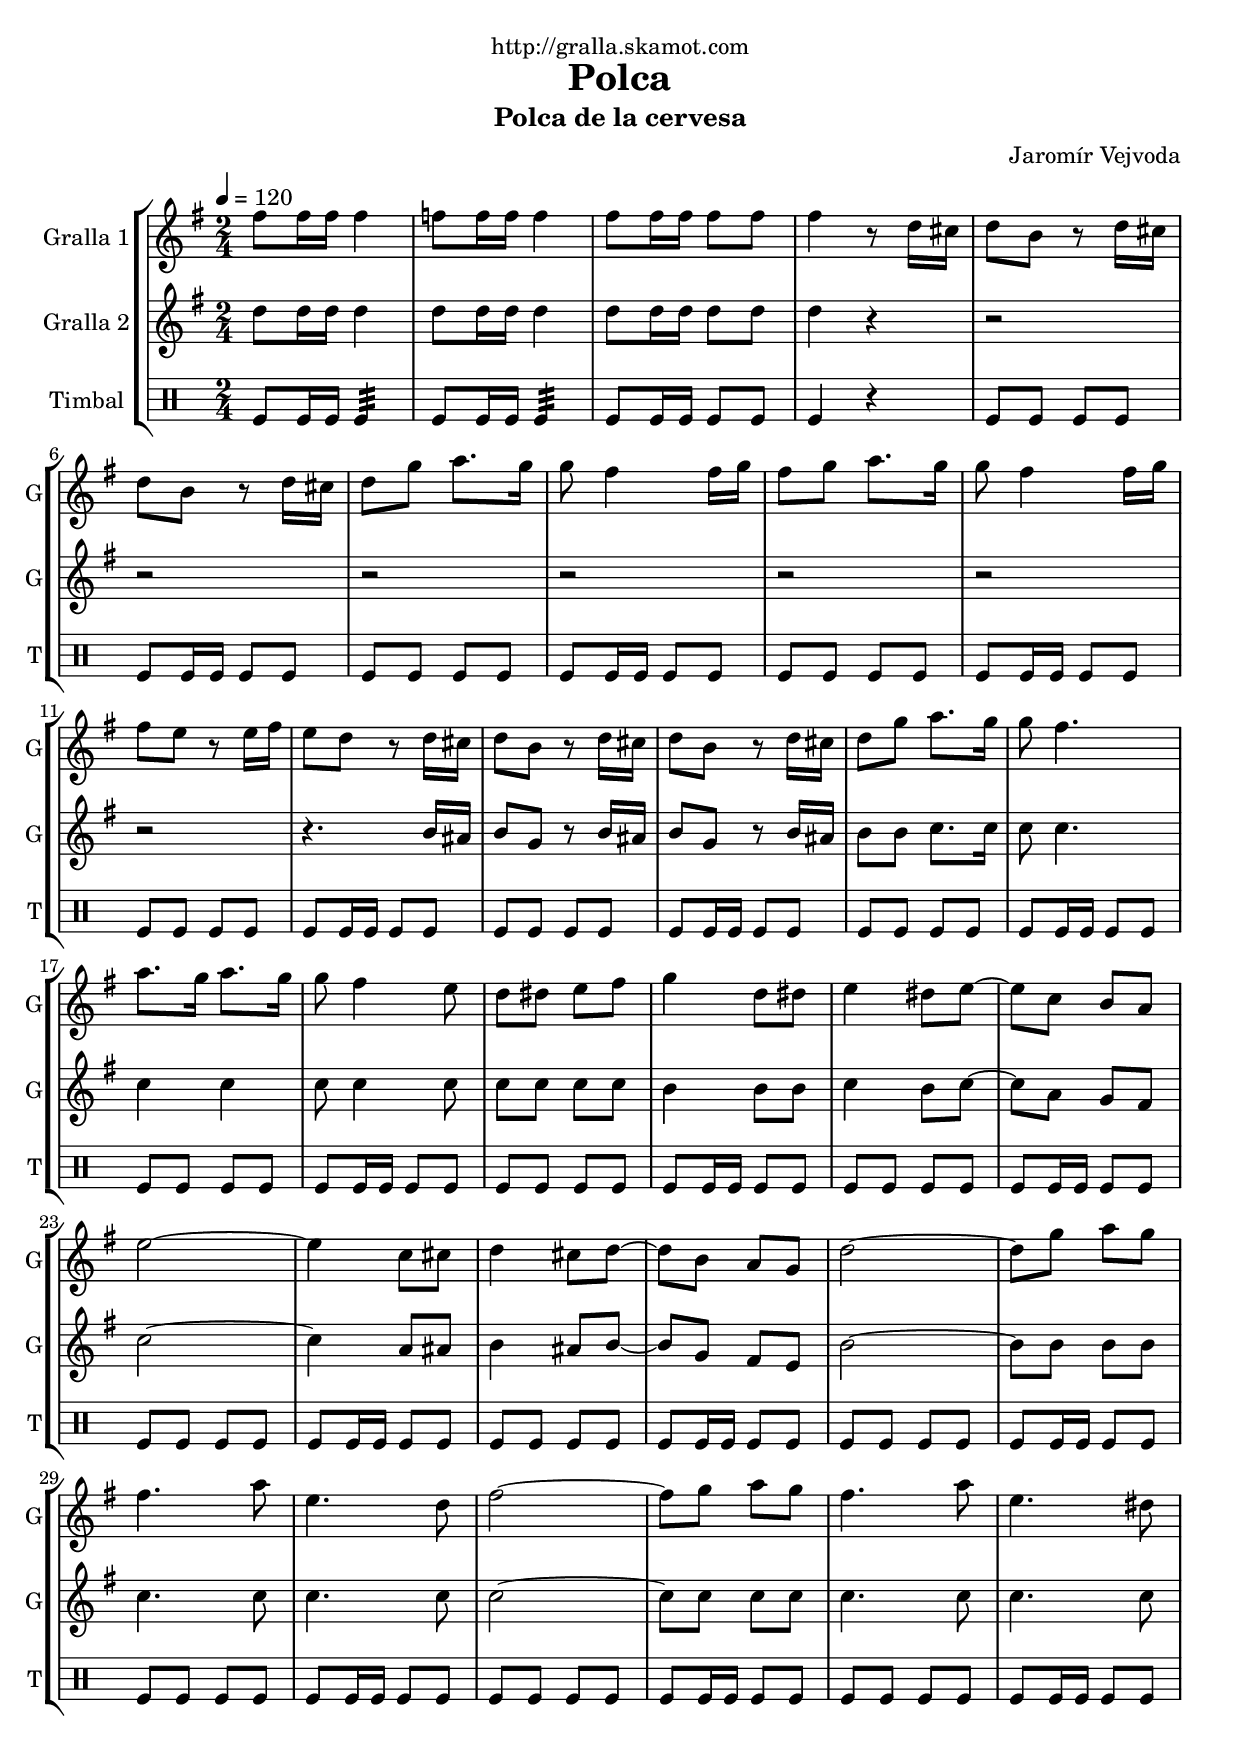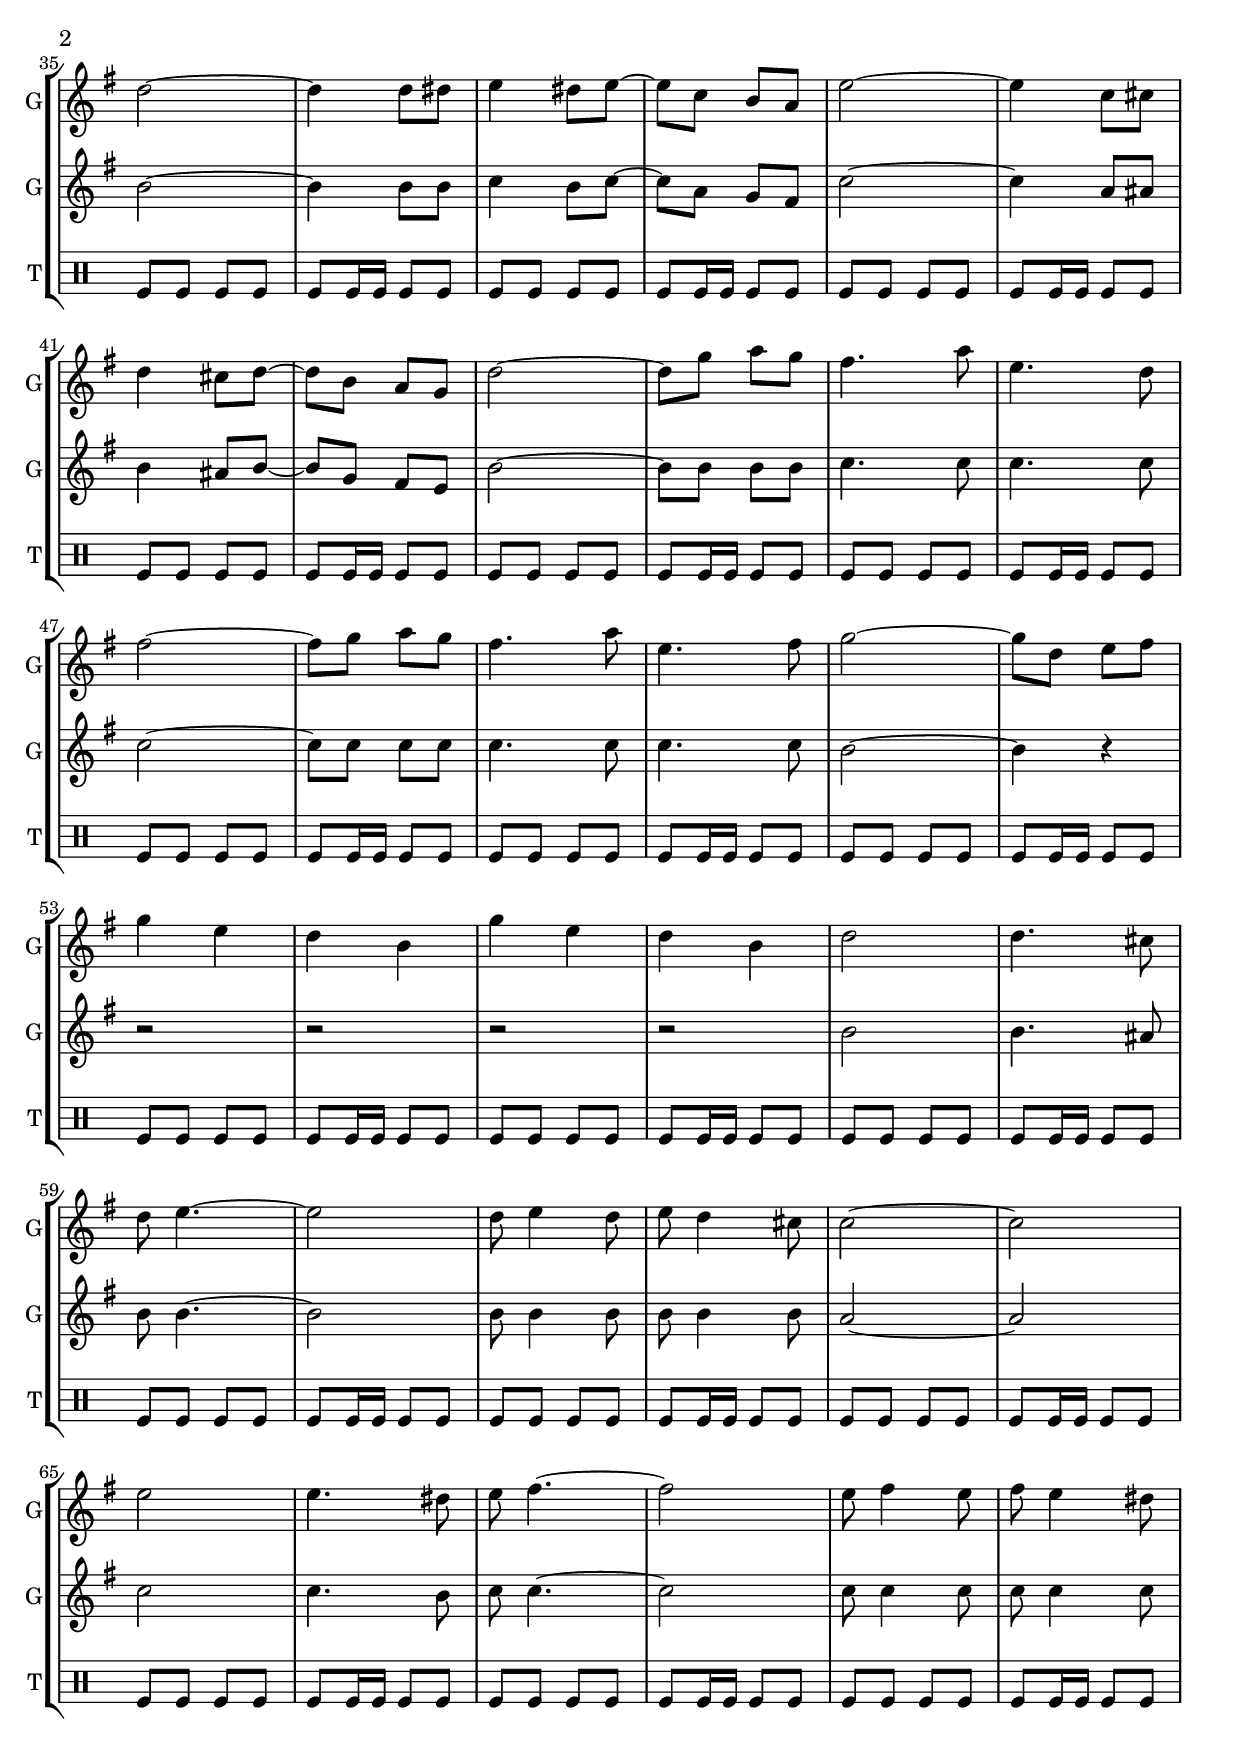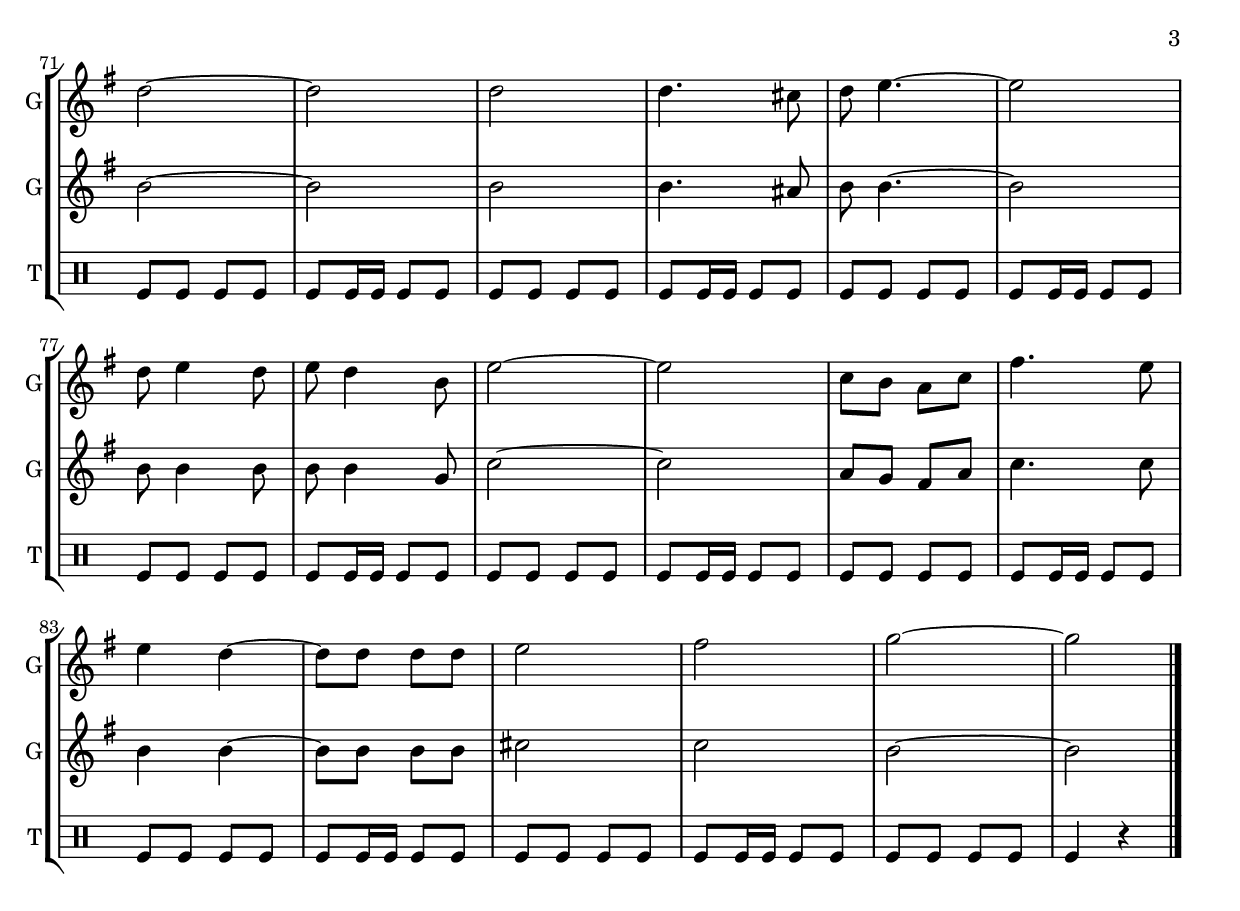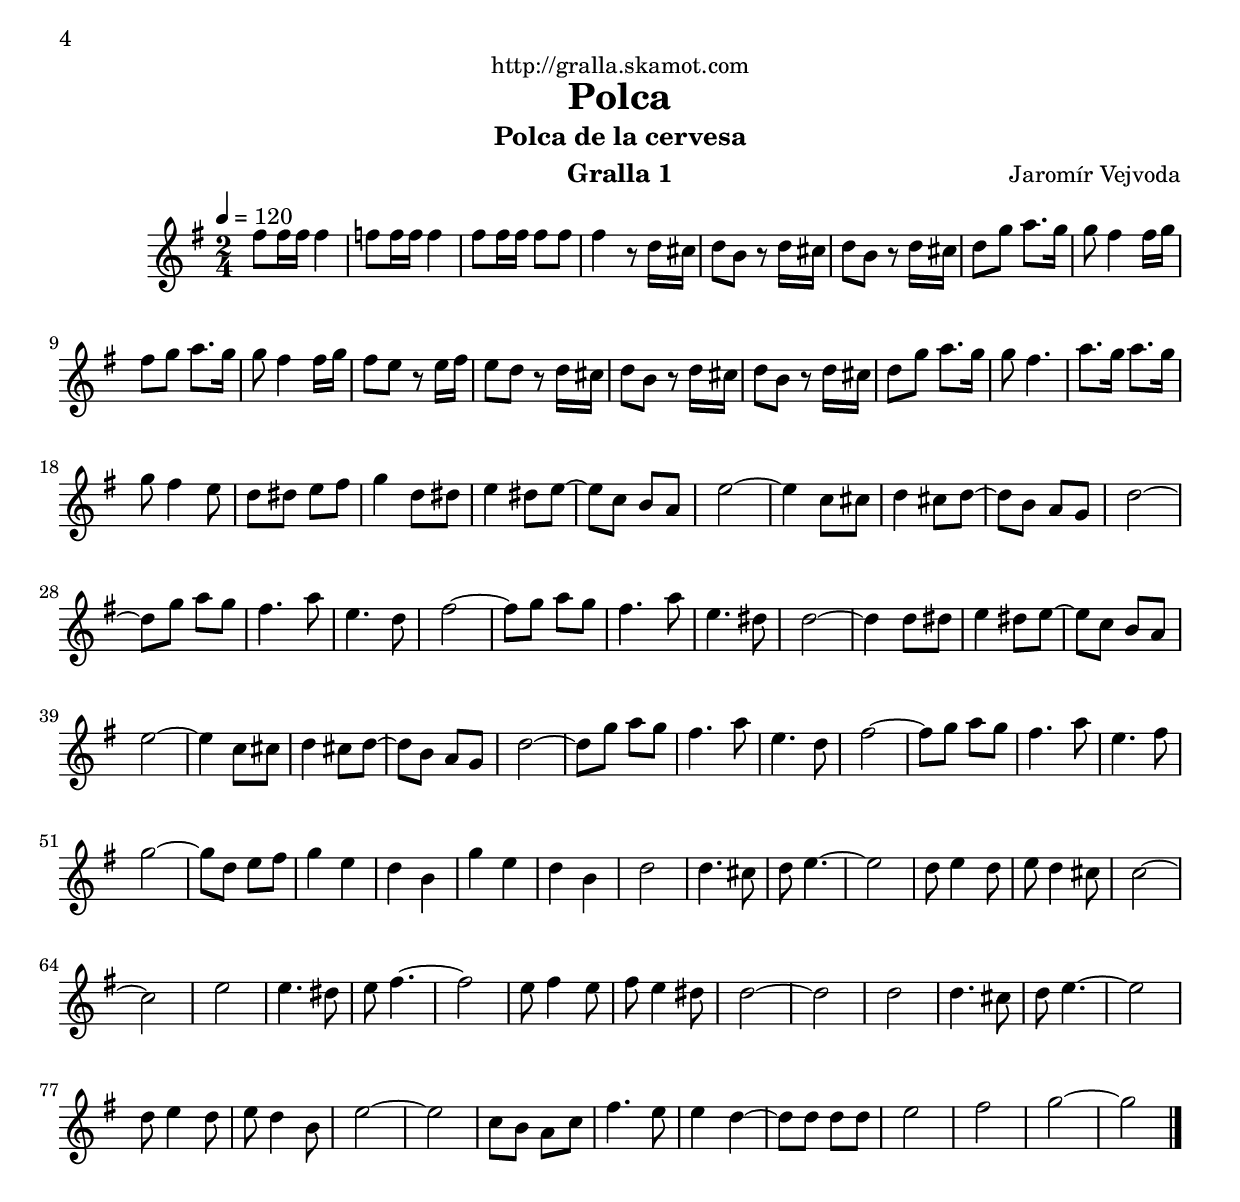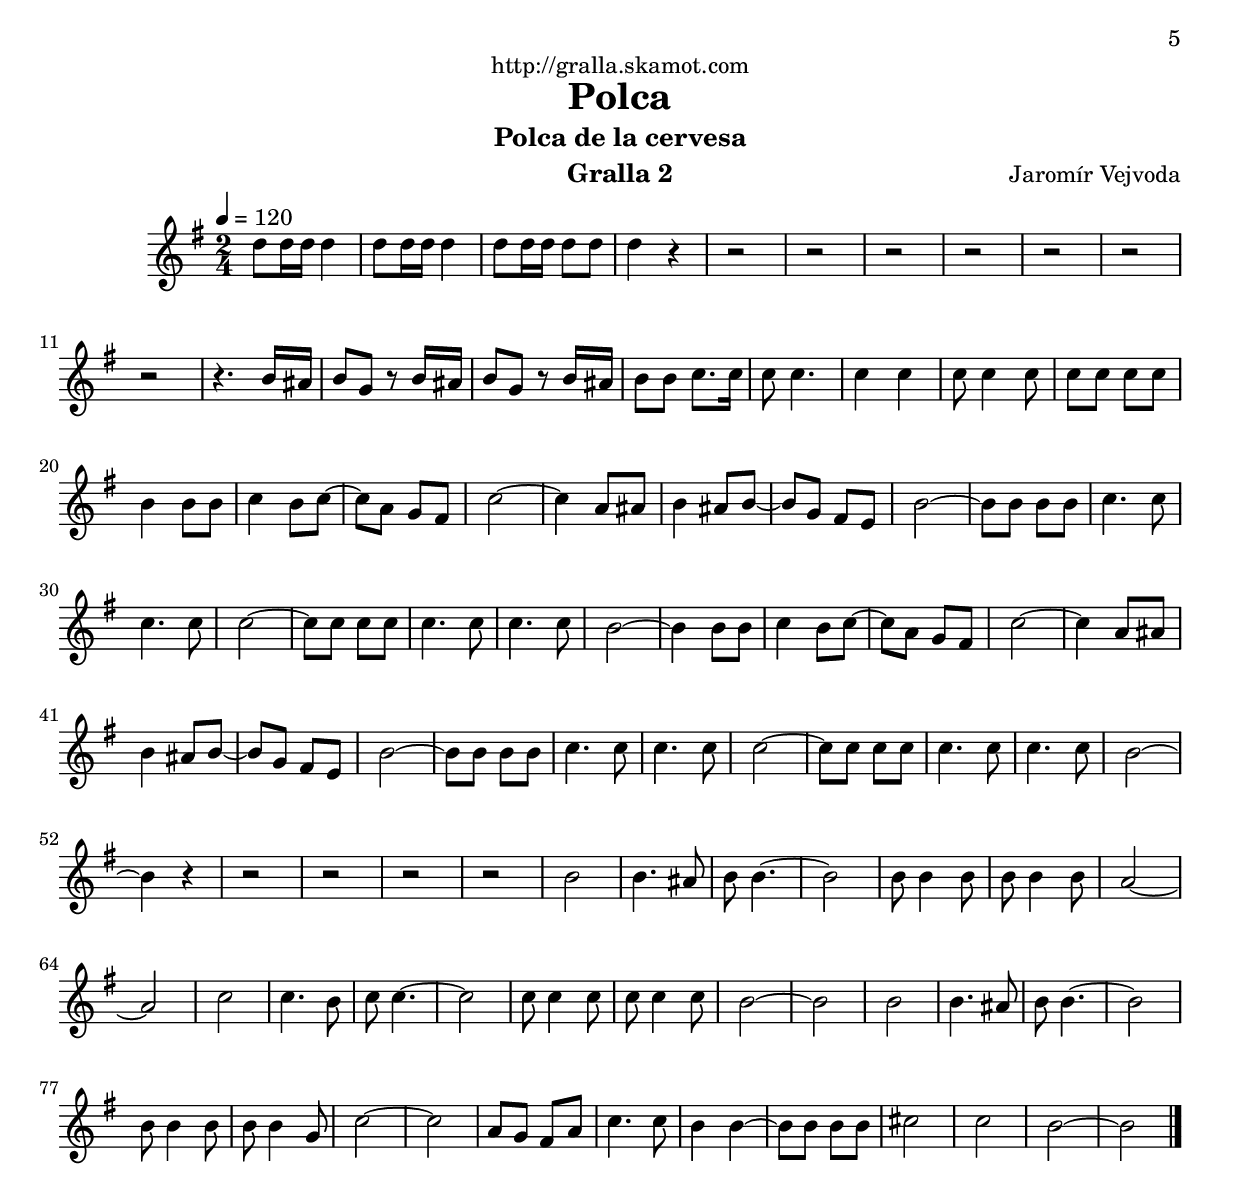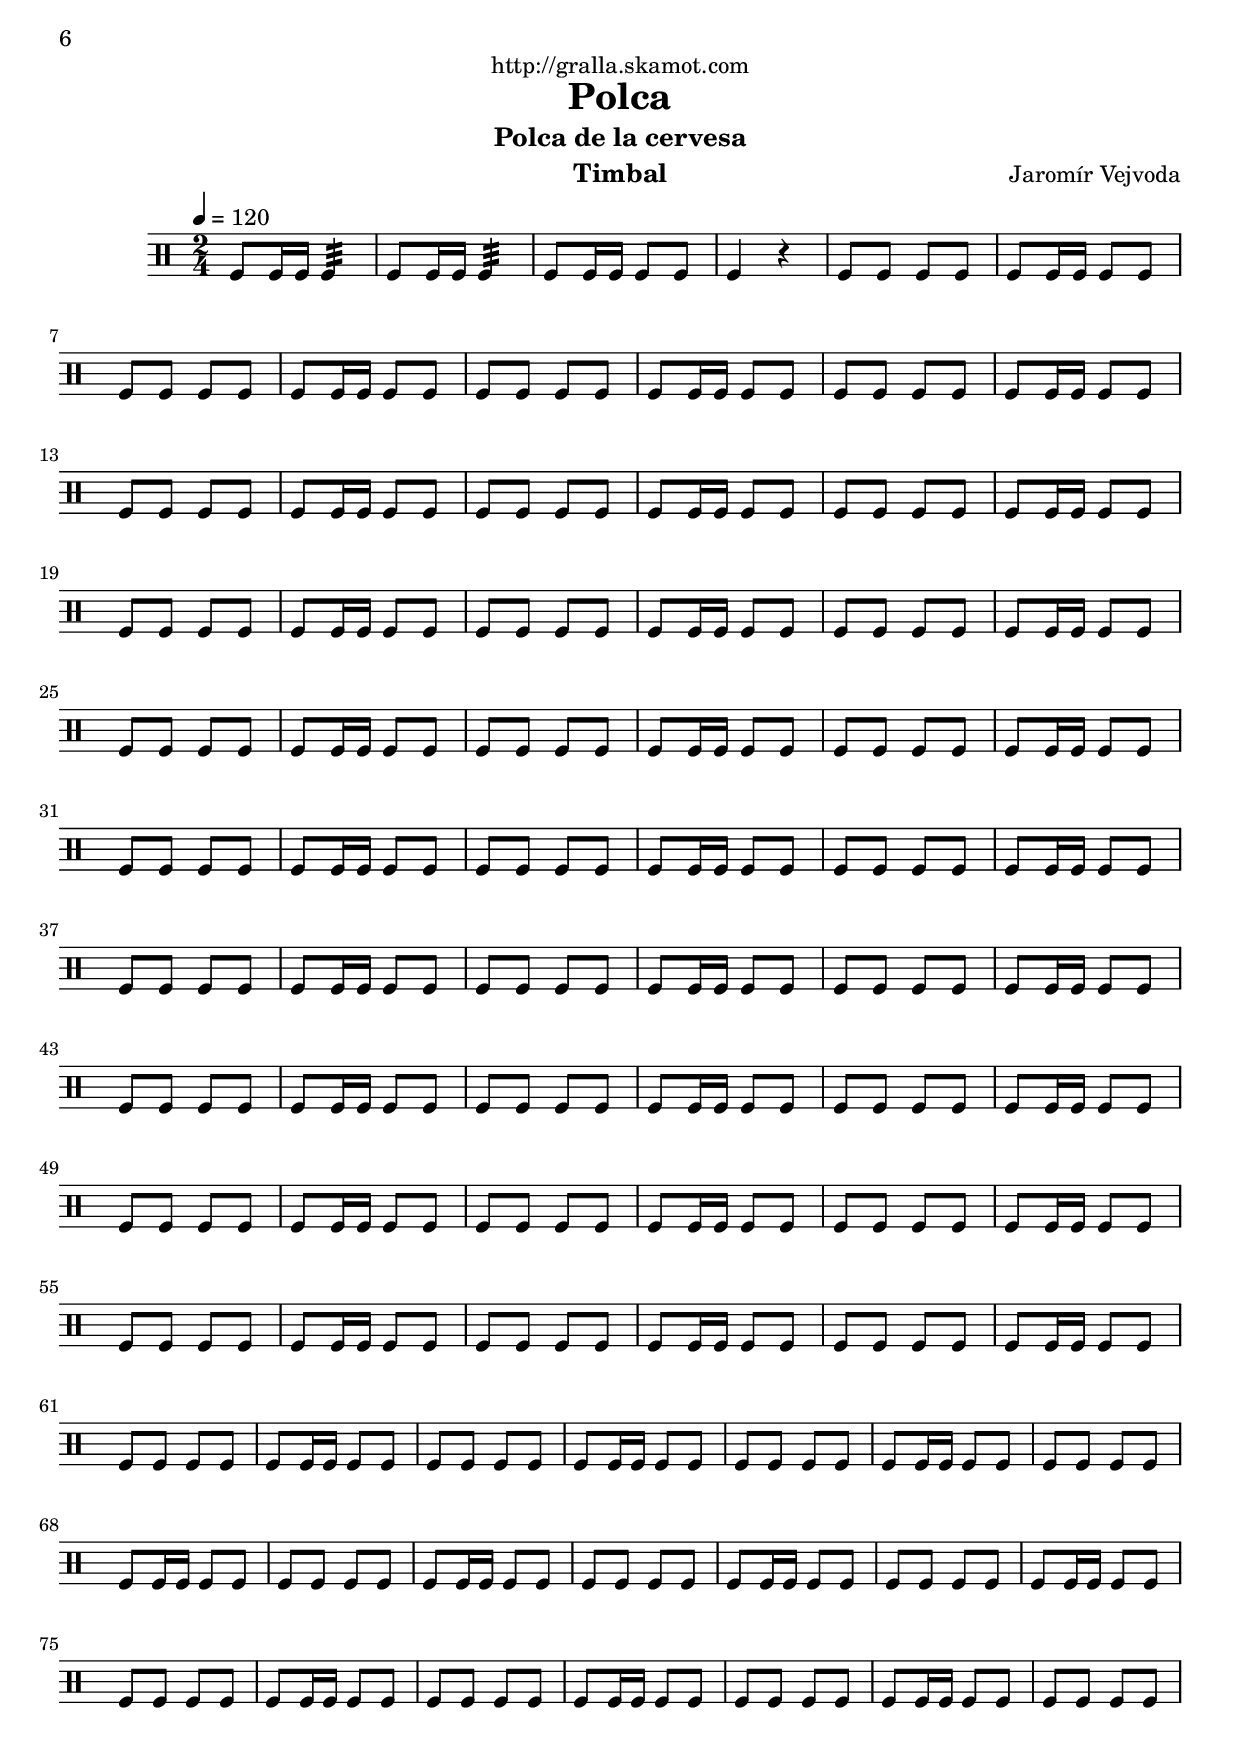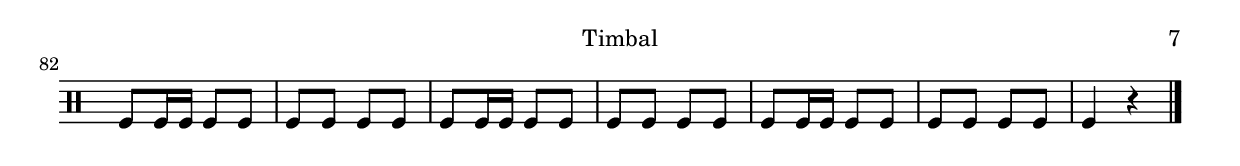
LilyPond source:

\version "2.16.2"

\header {
  dedication="http://gralla.skamot.com"
  title="Polca"
  subtitle="Polca de la cervesa"
  subsubtitle=""
  poet=""
  meter=""
  piece=""
  composer="Jaromír Vejvoda"
  arranger=""
  opus=""
  instrument=""
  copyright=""
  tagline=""
}

liniaroAa =
\relative fis''
{
  \tempo 4=120
  \clef treble
  \key g \major
  \time 2/4
  fis8 fis16 fis fis4  |
  f8 f16 f f4  |
  fis8 fis16 fis fis8 fis  |
  fis4 r8 d16 cis  |
  %05
  d8 b r d16 cis  |
  d8 b r d16 cis  |
  d8 g a8. g16  |
  g8 fis4 fis16 g  |
  fis8 g a8. g16  |
  %10
  g8 fis4 fis16 g  |
  fis8 e r e16 fis  |
  e8 d r d16 cis  |
  d8 b r d16 cis  |
  d8 b r d16 cis  |
  %15
  d8 g a8. g16  |
  g8 fis4.  |
  a8. g16 a8. g16  |
  g8 fis4 e8  |
  d8 dis e fis  |
  %20
  g4 d8 dis  |
  e4 dis8 e ~  |
  e8 c b a  |
  e'2 ~  |
  e4 c8 cis  |
  %25
  d4 cis8 d ~  |
  d8 b a g  |
  d'2 ~  |
  d8 g a g  |
  fis4. a8  |
  %30
  e4. d8  |
  fis2 ~  |
  fis8 g a g  |
  fis4. a8  |
  e4. dis8  |
  %35
  d2 ~  |
  d4 d8 dis  |
  e4 dis8 e ~  |
  e8 c b a  |
  e'2 ~  |
  %40
  e4 c8 cis  |
  d4 cis8 d ~  |
  d8 b a g  |
  d'2 ~  |
  d8 g a g  |
  %45
  fis4. a8  |
  e4. d8  |
  fis2 ~  |
  fis8 g a g  |
  fis4. a8  |
  %50
  e4. fis8  |
  g2 ~  |
  g8 d e fis  |
  g4 e  |
  d4 b  |
  %55
  g'4 e  |
  d4 b  |
  d2  |
  d4. cis8  |
  d8 e4. ~  |
  %60
  e2  |
  d8 e4 d8  |
  e8 d4 cis8  |
  c2 ~  |
  c2  |
  %65
  e2  |
  e4. dis8  |
  e8 fis4. ~  |
  fis2  |
  e8 fis4 e8  |
  %70
  fis8 e4 dis8  |
  d2 ~  |
  d2  |
  d2  |
  d4. cis8  |
  %75
  d8 e4. ~  |
  e2  |
  d8 e4 d8  |
  e8 d4 b8  |
  e2 ~  |
  %80
  e2  |
  c8 b a c  |
  fis4. e8  |
  e4 d ~  |
  d8 d d d  |
  %85
  e2  |
  fis2  |
  g2 ~  |
  g2  \bar "|."
}

liniaroAb =
\relative d''
{
  \tempo 4=120
  \clef treble
  \key g \major
  \time 2/4
  d8 d16 d d4  |
  d8 d16 d d4  |
  d8 d16 d d8 d  |
  d4 r  |
  %05
  r2  |
  r2  |
  r2  |
  r2  |
  r2  |
  %10
  r2  |
  r2  |
  r4. b16 ais  |
  b8 g r b16 ais  |
  b8 g r b16 ais  |
  %15
  b8 b c8. c16  |
  c8 c4.  |
  c4 c  |
  c8 c4 c8  |
  c8 c c c  |
  %20
  b4 b8 b  |
  c4 b8 c ~  |
  c8 a g fis  |
  c'2 ~  |
  c4 a8 ais  |
  %25
  b4 ais8 b ~  |
  b8 g fis e  |
  b'2 ~  |
  b8 b b b  |
  c4. c8  |
  %30
  c4. c8  |
  c2 ~  |
  c8 c c c  |
  c4. c8  |
  c4. c8  |
  %35
  b2 ~  |
  b4 b8 b  |
  c4 b8 c ~  |
  c8 a g fis  |
  c'2 ~  |
  %40
  c4 a8 ais  |
  b4 ais8 b ~  |
  b8 g fis e  |
  b'2 ~  |
  b8 b b b  |
  %45
  c4. c8  |
  c4. c8  |
  c2 ~  |
  c8 c c c  |
  c4. c8  |
  %50
  c4. c8  |
  b2 ~  |
  b4 r  |
  r2  |
  r2  |
  %55
  r2  |
  r2  |
  b2  |
  b4. ais8  |
  b8 b4. ~  |
  %60
  b2  |
  b8 b4 b8  |
  b8 b4 b8  |
  a2 ~  |
  a2  |
  %65
  c2  |
  c4. b8  |
  c8 c4. ~  |
  c2  |
  c8 c4 c8  |
  %70
  c8 c4 c8  |
  b2 ~  |
  b2  |
  b2  |
  b4. ais8  |
  %75
  b8 b4. ~  |
  b2  |
  b8 b4 b8  |
  b8 b4 g8  |
  c2 ~  |
  %80
  c2  |
  a8 g fis a  |
  c4. c8  |
  b4 b ~  |
  b8 b b b  |
  %85
  cis2  |
  c2  |
  b2 ~  |
  b2  \bar "|."
}

liniaroAc =
\drummode
{
  \tempo 4=120
  \time 2/4
  tomfl8 tomfl16 tomfl tomfl4:32  |
  tomfl8 tomfl16 tomfl tomfl4:32  |
  tomfl8 tomfl16 tomfl tomfl8 tomfl  |
  tomfl4 r  |
  %05
  tomfl8 tomfl tomfl tomfl  |
  tomfl8 tomfl16 tomfl tomfl8 tomfl  |
  tomfl8 tomfl tomfl tomfl  |
  tomfl8 tomfl16 tomfl tomfl8 tomfl  |
  tomfl8 tomfl tomfl tomfl  |
  %10
  tomfl8 tomfl16 tomfl tomfl8 tomfl  |
  tomfl8 tomfl tomfl tomfl  |
  tomfl8 tomfl16 tomfl tomfl8 tomfl  |
  tomfl8 tomfl tomfl tomfl  |
  tomfl8 tomfl16 tomfl tomfl8 tomfl  |
  %15
  tomfl8 tomfl tomfl tomfl  |
  tomfl8 tomfl16 tomfl tomfl8 tomfl  |
  tomfl8 tomfl tomfl tomfl  |
  tomfl8 tomfl16 tomfl tomfl8 tomfl  |
  tomfl8 tomfl tomfl tomfl  |
  %20
  tomfl8 tomfl16 tomfl tomfl8 tomfl  |
  tomfl8 tomfl tomfl tomfl  |
  tomfl8 tomfl16 tomfl tomfl8 tomfl  |
  tomfl8 tomfl tomfl tomfl  |
  tomfl8 tomfl16 tomfl tomfl8 tomfl  |
  %25
  tomfl8 tomfl tomfl tomfl  |
  tomfl8 tomfl16 tomfl tomfl8 tomfl  |
  tomfl8 tomfl tomfl tomfl  |
  tomfl8 tomfl16 tomfl tomfl8 tomfl  |
  tomfl8 tomfl tomfl tomfl  |
  %30
  tomfl8 tomfl16 tomfl tomfl8 tomfl  |
  tomfl8 tomfl tomfl tomfl  |
  tomfl8 tomfl16 tomfl tomfl8 tomfl  |
  tomfl8 tomfl tomfl tomfl  |
  tomfl8 tomfl16 tomfl tomfl8 tomfl  |
  %35
  tomfl8 tomfl tomfl tomfl  |
  tomfl8 tomfl16 tomfl tomfl8 tomfl  |
  tomfl8 tomfl tomfl tomfl  |
  tomfl8 tomfl16 tomfl tomfl8 tomfl  |
  tomfl8 tomfl tomfl tomfl  |
  %40
  tomfl8 tomfl16 tomfl tomfl8 tomfl  |
  tomfl8 tomfl tomfl tomfl  |
  tomfl8 tomfl16 tomfl tomfl8 tomfl  |
  tomfl8 tomfl tomfl tomfl  |
  tomfl8 tomfl16 tomfl tomfl8 tomfl  |
  %45
  tomfl8 tomfl tomfl tomfl  |
  tomfl8 tomfl16 tomfl tomfl8 tomfl  |
  tomfl8 tomfl tomfl tomfl  |
  tomfl8 tomfl16 tomfl tomfl8 tomfl  |
  tomfl8 tomfl tomfl tomfl  |
  %50
  tomfl8 tomfl16 tomfl tomfl8 tomfl  |
  tomfl8 tomfl tomfl tomfl  |
  tomfl8 tomfl16 tomfl tomfl8 tomfl  |
  tomfl8 tomfl tomfl tomfl  |
  tomfl8 tomfl16 tomfl tomfl8 tomfl  |
  %55
  tomfl8 tomfl tomfl tomfl  |
  tomfl8 tomfl16 tomfl tomfl8 tomfl  |
  tomfl8 tomfl tomfl tomfl  |
  tomfl8 tomfl16 tomfl tomfl8 tomfl  |
  tomfl8 tomfl tomfl tomfl  |
  %60
  tomfl8 tomfl16 tomfl tomfl8 tomfl  |
  tomfl8 tomfl tomfl tomfl  |
  tomfl8 tomfl16 tomfl tomfl8 tomfl  |
  tomfl8 tomfl tomfl tomfl  |
  tomfl8 tomfl16 tomfl tomfl8 tomfl  |
  %65
  tomfl8 tomfl tomfl tomfl  |
  tomfl8 tomfl16 tomfl tomfl8 tomfl  |
  tomfl8 tomfl tomfl tomfl  |
  tomfl8 tomfl16 tomfl tomfl8 tomfl  |
  tomfl8 tomfl tomfl tomfl  |
  %70
  tomfl8 tomfl16 tomfl tomfl8 tomfl  |
  tomfl8 tomfl tomfl tomfl  |
  tomfl8 tomfl16 tomfl tomfl8 tomfl  |
  tomfl8 tomfl tomfl tomfl  |
  tomfl8 tomfl16 tomfl tomfl8 tomfl  |
  %75
  tomfl8 tomfl tomfl tomfl  |
  tomfl8 tomfl16 tomfl tomfl8 tomfl  |
  tomfl8 tomfl tomfl tomfl  |
  tomfl8 tomfl16 tomfl tomfl8 tomfl  |
  tomfl8 tomfl tomfl tomfl  |
  %80
  tomfl8 tomfl16 tomfl tomfl8 tomfl  |
  tomfl8 tomfl tomfl tomfl  |
  tomfl8 tomfl16 tomfl tomfl8 tomfl  |
  tomfl8 tomfl tomfl tomfl  |
  tomfl8 tomfl16 tomfl tomfl8 tomfl  |
  %85
  tomfl8 tomfl tomfl tomfl  |
  tomfl8 tomfl16 tomfl tomfl8 tomfl  |
  tomfl8 tomfl tomfl tomfl  |
  tomfl4 r4  \bar "|." % kompletite
}

\bookpart {
  \score {
    \new StaffGroup {
      \override Score.RehearsalMark #'self-alignment-X = #LEFT
      <<
        \new Staff \with {instrumentName = #"Gralla 1" shortInstrumentName = #"G"} \liniaroAa
        \new Staff \with {instrumentName = #"Gralla 2" shortInstrumentName = #"G"} \liniaroAb
        \new DrumStaff \with {instrumentName = #"Timbal" shortInstrumentName = #"T"} \liniaroAc
      >>
    }
    \layout {}
  }
  \score { \unfoldRepeats
    \new StaffGroup {
      \override Score.RehearsalMark #'self-alignment-X = #LEFT
      <<
        \new Staff \with {instrumentName = #"Gralla 1" shortInstrumentName = #"G"} \liniaroAa
        \new Staff \with {instrumentName = #"Gralla 2" shortInstrumentName = #"G"} \liniaroAb
        \new DrumStaff \with {instrumentName = #"Timbal" shortInstrumentName = #"T"} \liniaroAc
      >>
    }
    \midi {
      \set Staff.midiInstrument = "oboe"
      \set DrumStaff.midiInstrument = "drums"
    }
  }
}

\bookpart {
  \header {instrument="Gralla 1"}
  \score {
    \new StaffGroup {
      \override Score.RehearsalMark #'self-alignment-X = #LEFT
      <<
        \new Staff \liniaroAa
      >>
    }
    \layout {}
  }
  \score { \unfoldRepeats
    \new StaffGroup {
      \override Score.RehearsalMark #'self-alignment-X = #LEFT
      <<
        \new Staff \liniaroAa
      >>
    }
    \midi {
      \set Staff.midiInstrument = "oboe"
      \set DrumStaff.midiInstrument = "drums"
    }
  }
}

\bookpart {
  \header {instrument="Gralla 2"}
  \score {
    \new StaffGroup {
      \override Score.RehearsalMark #'self-alignment-X = #LEFT
      <<
        \new Staff \liniaroAb
      >>
    }
    \layout {}
  }
  \score { \unfoldRepeats
    \new StaffGroup {
      \override Score.RehearsalMark #'self-alignment-X = #LEFT
      <<
        \new Staff \liniaroAb
      >>
    }
    \midi {
      \set Staff.midiInstrument = "oboe"
      \set DrumStaff.midiInstrument = "drums"
    }
  }
}

\bookpart {
  \header {instrument="Timbal"}
  \score {
    \new StaffGroup {
      \override Score.RehearsalMark #'self-alignment-X = #LEFT
      <<
        \new DrumStaff \liniaroAc
      >>
    }
    \layout {}
  }
  \score { \unfoldRepeats
    \new StaffGroup {
      \override Score.RehearsalMark #'self-alignment-X = #LEFT
      <<
        \new DrumStaff \liniaroAc
      >>
    }
    \midi {
      \set Staff.midiInstrument = "oboe"
      \set DrumStaff.midiInstrument = "drums"
    }
  }
}

